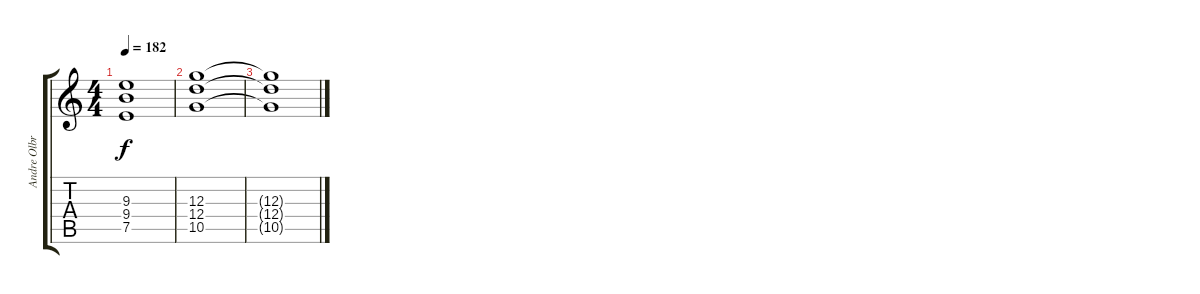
\track ("Andre Olbrich (Studio Layers)" "Andre Olbr") {instrument distortionguitar}
\staff {score tabs}
\tuning (E4 B3 G3 D3 A2 E2) {hide}
\ts (4 4)
\tempo 182
\clef g2
\ks c
(9.3{t} 9.4{t} 7.5{t}).1{dy f} |
(12.3 12.4 10.5).1 |
(12.3{t} 12.4{t} 10.5{t}).1
